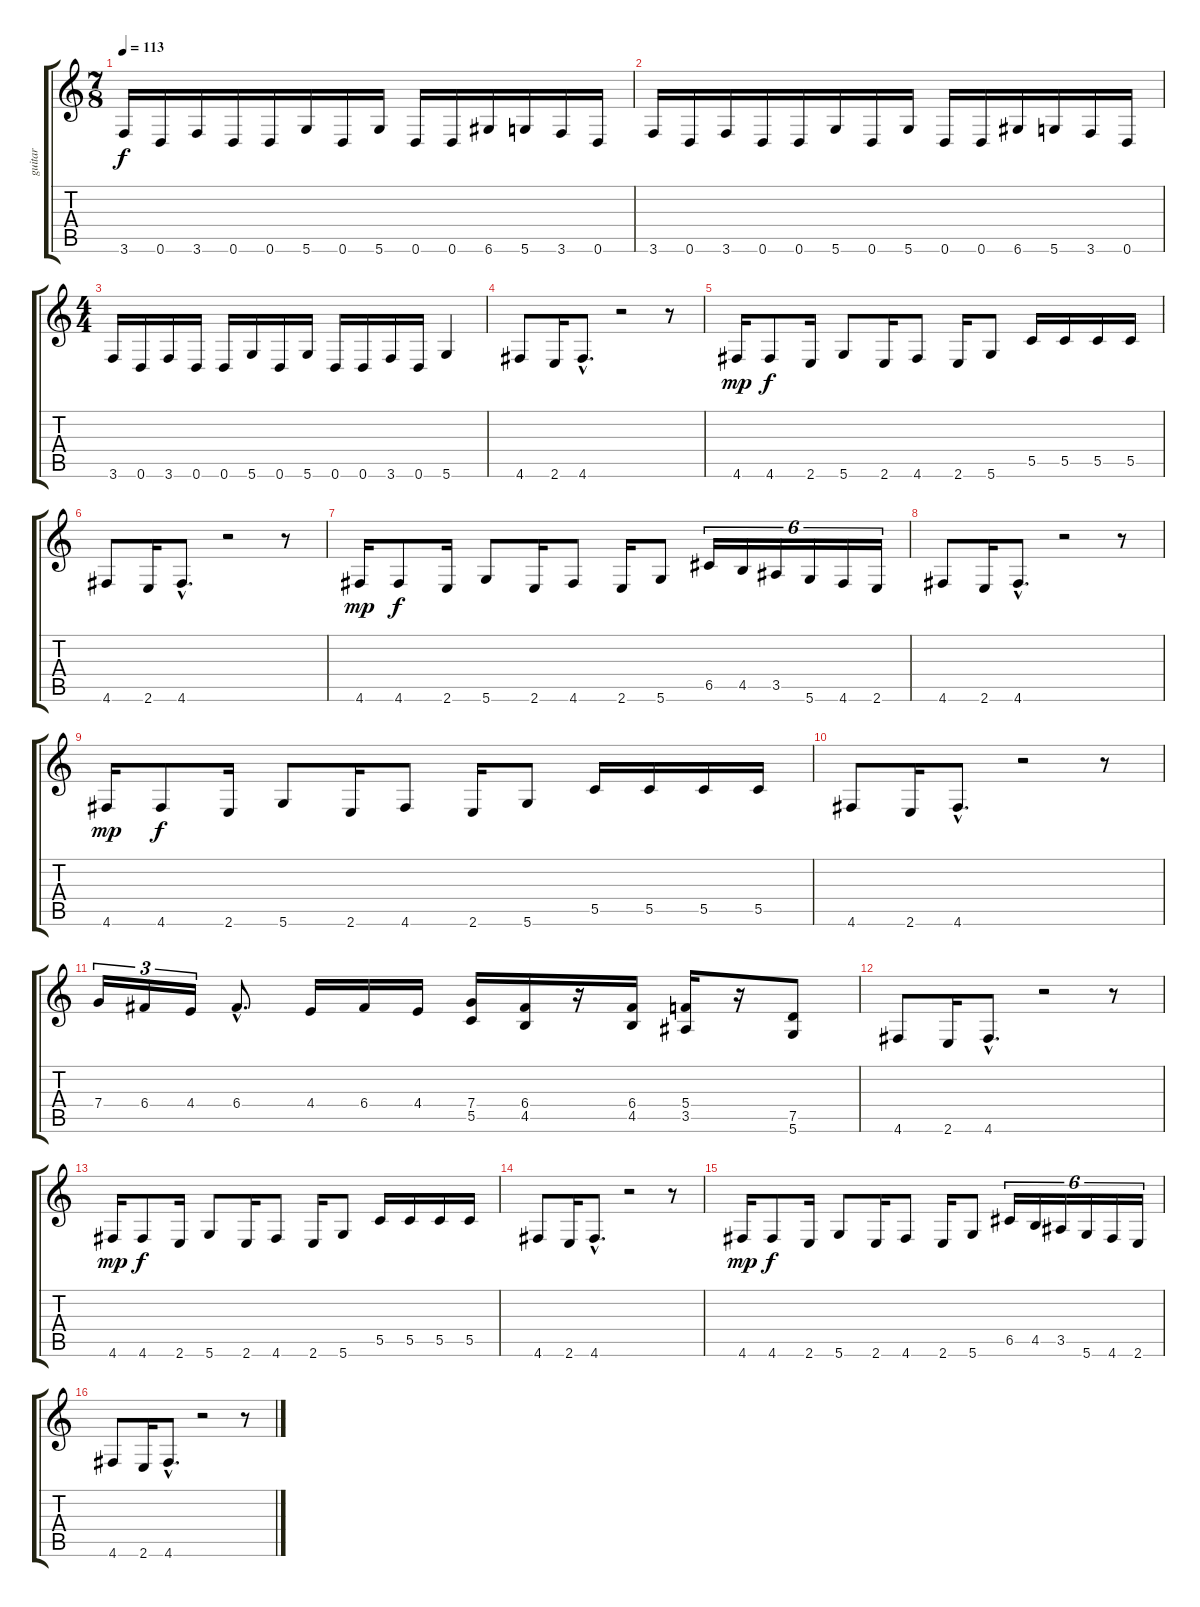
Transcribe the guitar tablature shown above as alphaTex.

\track ("guitar" "guitar") {instrument overdrivenguitar}
\staff {score tabs}
\tuning (D4 A3 F3 C3 G2 D2) {hide}
\ts (7 8)
\tempo 113
\clef g2
\ks c
3.6.16{dy f} 0.6.16 3.6.16 0.6.16 0.6.16 5.6.16 0.6.16 5.6.16 0.6.16 0.6.16 6.6.16 5.6.16 3.6.16 0.6.16 |
3.6.16 0.6.16 3.6.16 0.6.16 0.6.16 5.6.16 0.6.16 5.6.16 0.6.16 0.6.16 6.6.16 5.6.16 3.6.16 0.6.16 |
\ts (4 4)
3.6.16 0.6.16 3.6.16 0.6.16 0.6.16 5.6.16 0.6.16 5.6.16 0.6.16 0.6.16 3.6.16 0.6.16 5.6.4 |
4.6.8 2.6.16 4.6{hac}.8{d} r.2 r.8 |
4.6.16{dy mp} 4.6.8{dy f} 2.6.16 5.6.8 2.6.16 4.6.8 2.6.16 5.6.8 5.5.16 5.5.16 5.5.16 5.5.16 |
4.6.8 2.6.16 4.6{hac}.8{d} r.2 r.8 |
4.6.16{dy mp} 4.6.8{dy f} 2.6.16 5.6.8 2.6.16 4.6.8 2.6.16 5.6.8 6.5.16{tu (6 4)} 4.5.16{tu (6 4)} 3.5.16{tu (6 4)} 5.6.16{tu (6 4)} 4.6.16{tu (6 4)} 2.6.16{tu (6 4)} |
4.6.8 2.6.16 4.6{hac}.8{d} r.2 r.8 |
4.6.16{dy mp} 4.6.8{dy f} 2.6.16 5.6.8 2.6.16 4.6.8 2.6.16 5.6.8 5.5.16 5.5.16 5.5.16 5.5.16 |
4.6.8 2.6.16 4.6{hac}.8{d} r.2 r.8 |
7.4.16{tu (3 2)} 6.4.16{tu (3 2)} 4.4.16{tu (3 2)} 6.4{hac}.8{d} 4.4.16 6.4.16 4.4.16 (7.4 5.5).16 (6.4 4.5).16 r.16 (6.4 4.5).16 (5.4 3.5).16 r.16 (7.5 5.6).8 |
4.6.8 2.6.16 4.6{hac}.8{d} r.2 r.8 |
4.6.16{dy mp} 4.6.8{dy f} 2.6.16 5.6.8 2.6.16 4.6.8 2.6.16 5.6.8 5.5.16 5.5.16 5.5.16 5.5.16 |
4.6.8 2.6.16 4.6{hac}.8{d} r.2 r.8 |
4.6.16{dy mp} 4.6.8{dy f} 2.6.16 5.6.8 2.6.16 4.6.8 2.6.16 5.6.8 6.5.16{tu (6 4)} 4.5.16{tu (6 4)} 3.5.16{tu (6 4)} 5.6.16{tu (6 4)} 4.6.16{tu (6 4)} 2.6.16{tu (6 4)} |
4.6.8 2.6.16 4.6{hac}.8{d} r.2 r.8
